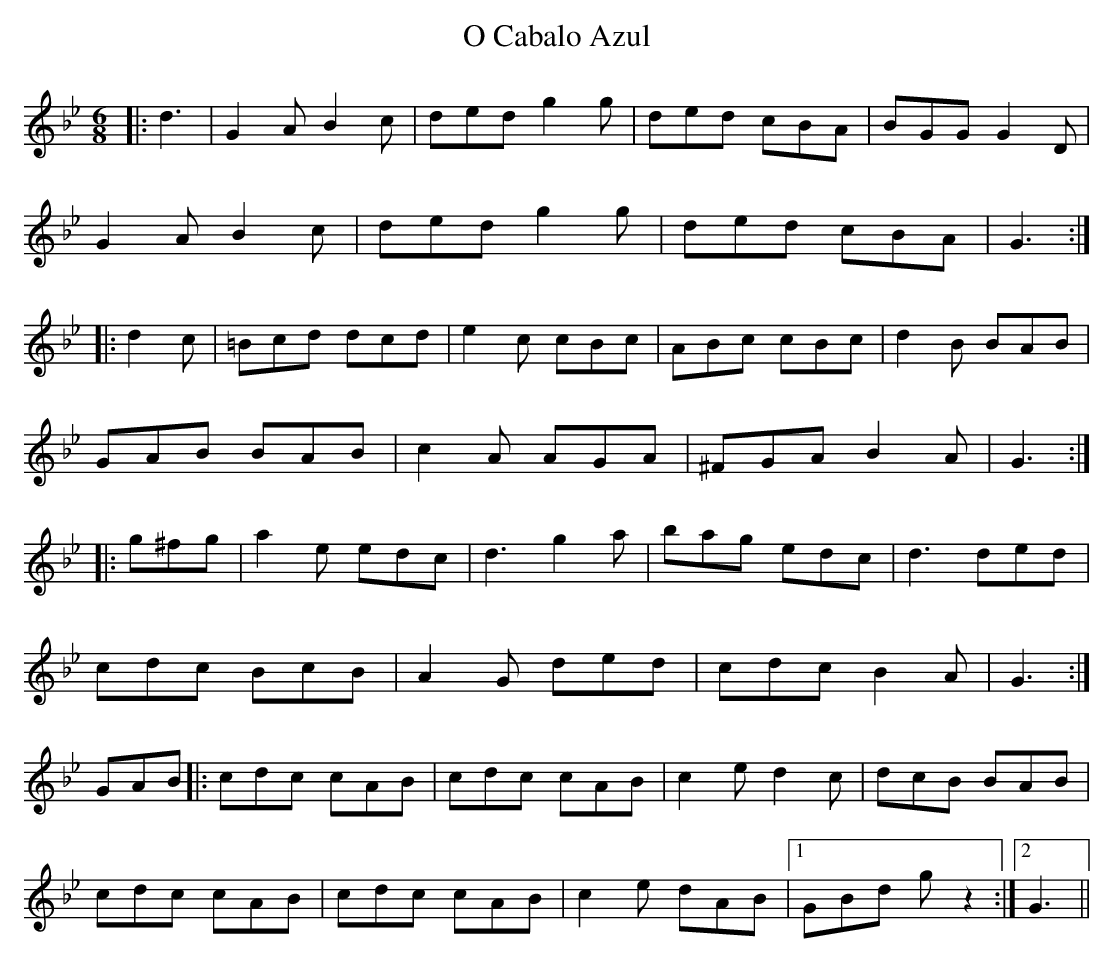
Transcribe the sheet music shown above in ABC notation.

X:1
T: O Cabalo Azul
M: 6/8
L: 1/8
K: Gmin
|:d3|G2A B2c|ded g2g|ded cBA|BGG G2D|
G2A B2c|ded g2g|ded cBA|G3:|
|:d2c|=Bcd dcd|e2c cBc|ABc cBc|d2B BAB|
GAB BAB|c2A AGA|^FGA B2A|G3:|
|:g^fg|a2e edc|d3 g2a|bag edc|d3 ded|
cdc BcB|A2G ded|cdc B2A|G3:|
GAB|:cdc cAB|cdc cAB|c2e d2c|dcB BAB|
cdc cAB|cdc cAB|c2e dAB|1 GBd g z2:|2 G3||
